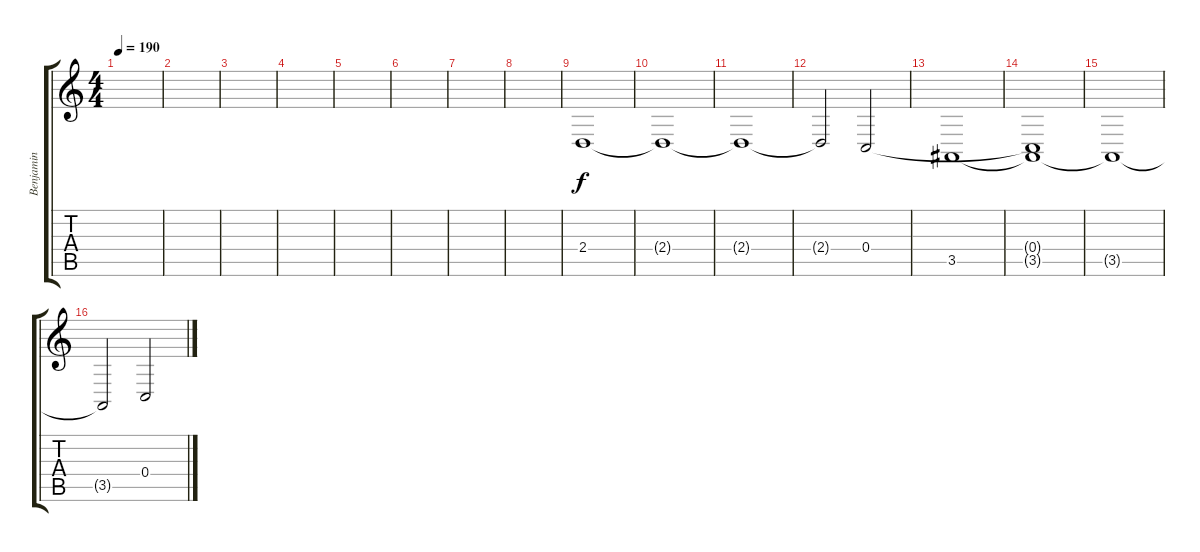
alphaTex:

\track ("Benjamin" "Benjamin") {instrument synthstrings2}
\staff {score tabs}
\tuning (D4 A3 F3 C3 G2 D2) {hide}
\ts (4 4)
\tempo 190
\clef g2
\ks c
|
|
|
|
|
|
|
|
2.4.1 |
2.4{t}.1 |
2.4{t}.1 |
2.4{t}.2 0.4.2 |
3.5.1 |
(0.4{t} 3.5{t}).1 |
3.5{t}.1 |
3.5{t}.2 0.4.2
